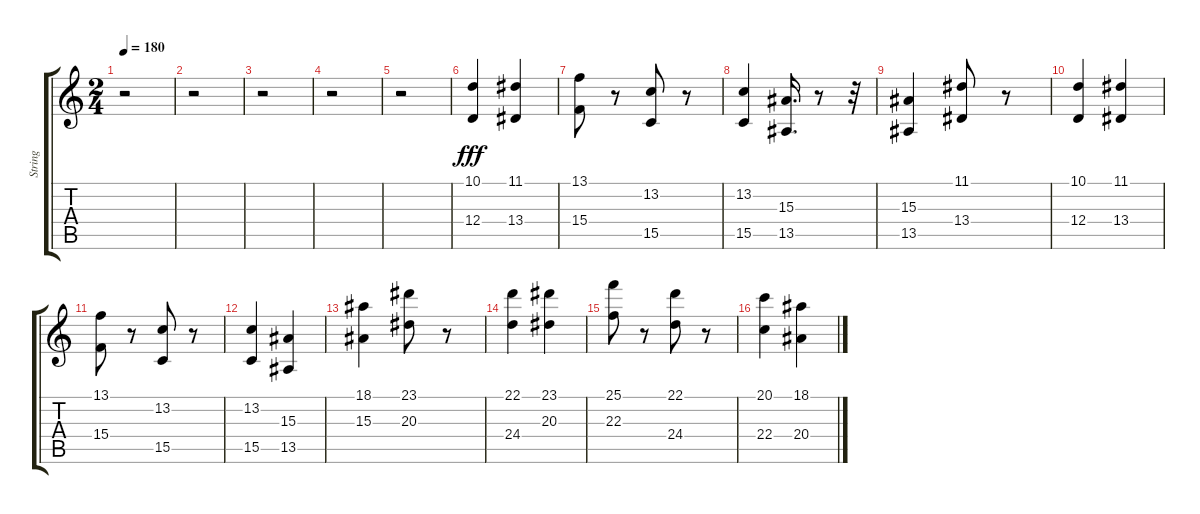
\track ("String" "String") {instrument stringensemble1}
\staff {score tabs}
\tuning (E4 B3 G3 D3 A2 E2) {hide}
\ts (2 4)
\tempo 180
\clef g2
\ks c
r.2{dy fff} |
r.2 |
r.2 |
r.2 |
r.2 |
(10.1 12.4).4 (11.1 13.4).4 |
(13.1 15.4).8 r.8 (13.2 15.5).8 r.8 |
(13.2 15.5).4 (15.3 13.5).16{d} r.8 r.32 |
(15.3 13.5).4 (11.1 13.4).8 r.8 |
(10.1 12.4).4 (11.1 13.4).4 |
(13.1 15.4).8 r.8 (13.2 15.5).8 r.8 |
(13.2 15.5).4 (15.3 13.5).4 |
(18.1 15.3).4 (23.1 20.3).8 r.8 |
(22.1 24.4).4 (23.1 20.3).4 |
(25.1 22.3).8 r.8 (22.1 24.4).8 r.8 |
(20.1 22.4).4 (18.1 20.4).4
